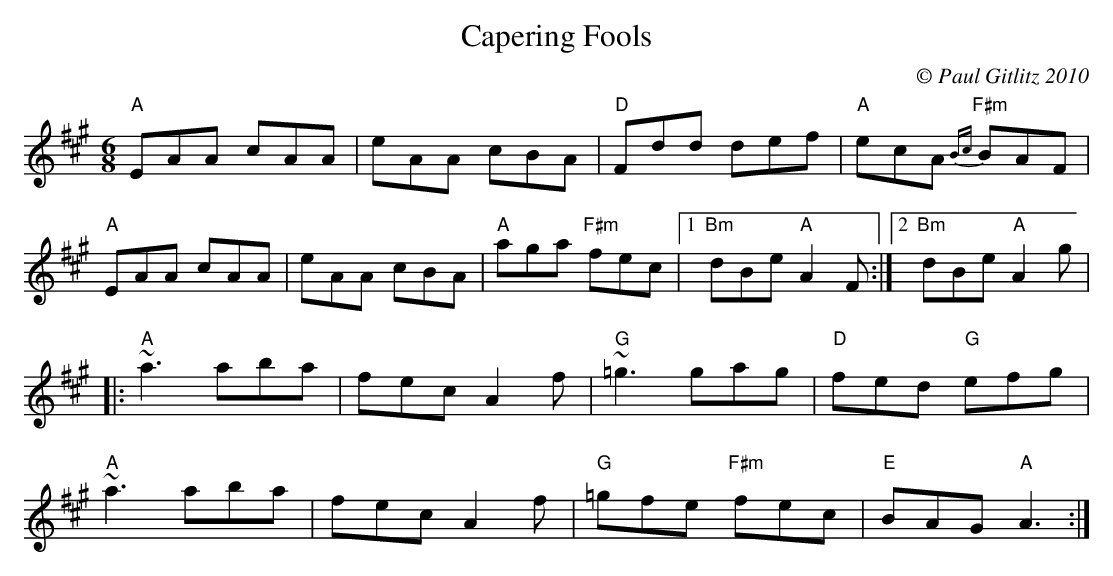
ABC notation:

X:1
T:Capering Fools
M:6/8
C:© Paul Gitlitz 2010
K:A
"A"EAA cAA|eAA cBA|"D"Fdd def|"A"ecA "F#m"{Bc}BAF|!
"A"EAA cAA|eAA cBA|"A"aga "F#m"fec|1"Bm"dBe "A"A2F:|2"Bm"dBe "A"A2g|!
|:"A"~a3 aba|fec A2f|"G"~=g3 gag|"D"fed "G"efg|!
"A"~a3 aba|fec A2f|"G"=gfe "F#m"fec|"E"BAG "A"A3:|
